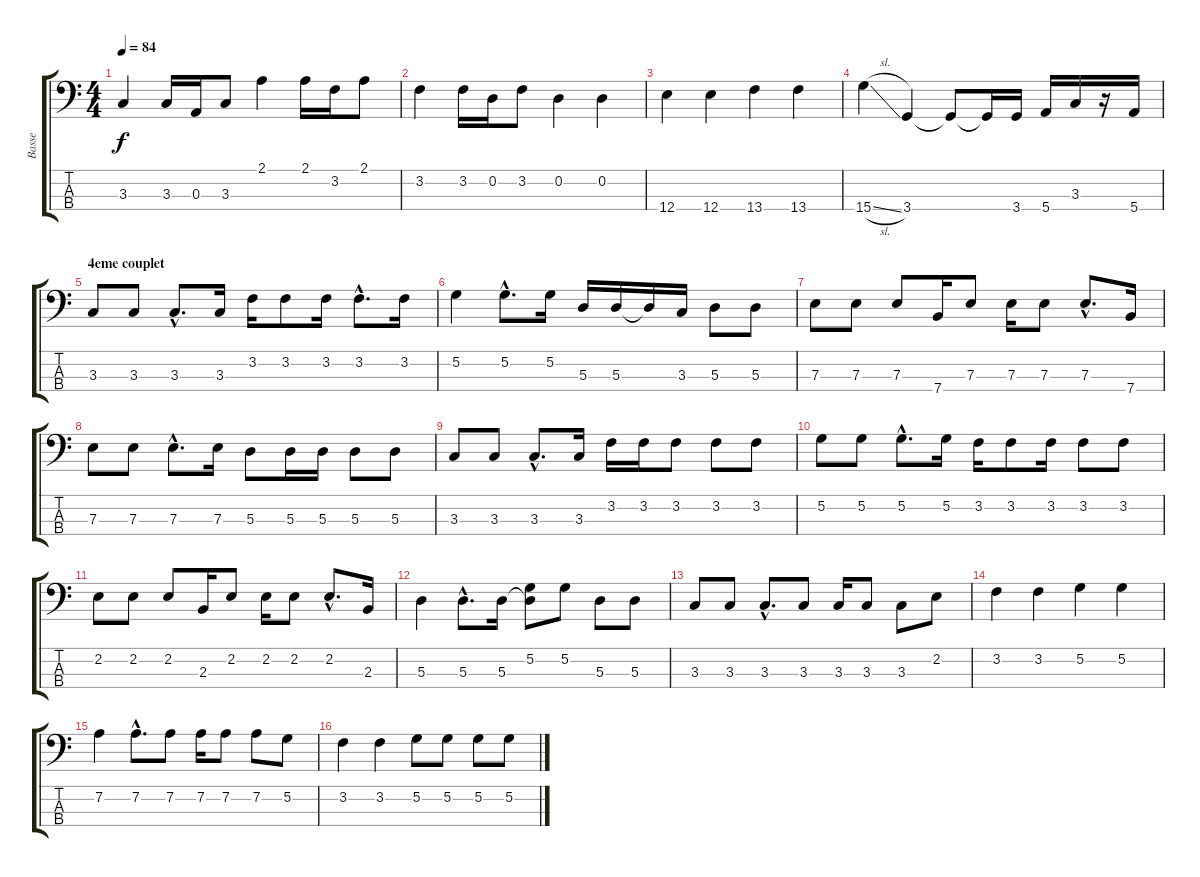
\track ("Basse" "Basse") {instrument electricbasspick}
\staff {score tabs}
\tuning (G2 D2 A1 E1) {hide}
\ts (4 4)
\tempo 84
\clef f4
\ks c
3.3.4{dy f} 3.3.16 0.3.16 3.3.8 2.1.4 2.1.16 3.2.16 2.1.8 |
3.2.4 3.2.16 0.2.16 3.2.8 0.2.4 0.2.4 |
12.4.4 12.4.4 13.4.4 13.4.4 |
15.4{sl}.4 3.4.4 3.4{t}.8 3.4{t}.16 3.4.16 5.4.16 3.3.16 r.16 5.4.16 |
\section ("" "4eme couplet")
3.3.8 3.3.8 3.3{hac}.8{d} 3.3.16 3.2.16 3.2.8 3.2.16 3.2{hac}.8{d} 3.2.16 |
5.2.4 5.2{hac}.8{d} 5.2.16 5.3.16 5.3.16 5.3{t}.16 3.3.16 5.3.8 5.3.8 |
7.3.8 7.3.8 7.3.8 7.4.16 7.3.8 7.3.16 7.3.8 7.3{hac}.8{d} 7.4.16 |
7.3.8 7.3.8 7.3{hac}.8{d} 7.3.16 5.3.8 5.3.16 5.3.16 5.3.8 5.3.8 |
3.3.8 3.3.8 3.3{hac}.8{d} 3.3.16 3.2.16 3.2.16 3.2.8 3.2.8 3.2.8 |
5.2.8 5.2.8 5.2{hac}.8{d} 5.2.16 3.2.16 3.2.8 3.2.16 3.2.8 3.2.8 |
2.2.8 2.2.8 2.2.8 2.3.16 2.2.8 2.2.16 2.2.8 2.2{hac}.8{d} 2.3.16 |
5.3.4 5.3{hac}.8{d} 5.3.16 (5.2 5.3{t}).8 5.2.8 5.3.8 5.3.8 |
\section ("" "")
3.3.8 3.3.8 3.3{hac}.8{d} 3.3.8 3.3.16 3.3.8 3.3.8 2.2.8 |
3.2.4 3.2.4 5.2.4 5.2.4 |
7.2.4 7.2{hac}.8{d} 7.2.8 7.2.16 7.2.8 7.2.8 5.2.8 |
3.2.4 3.2.4 5.2.8 5.2.8 5.2.8 5.2.8
